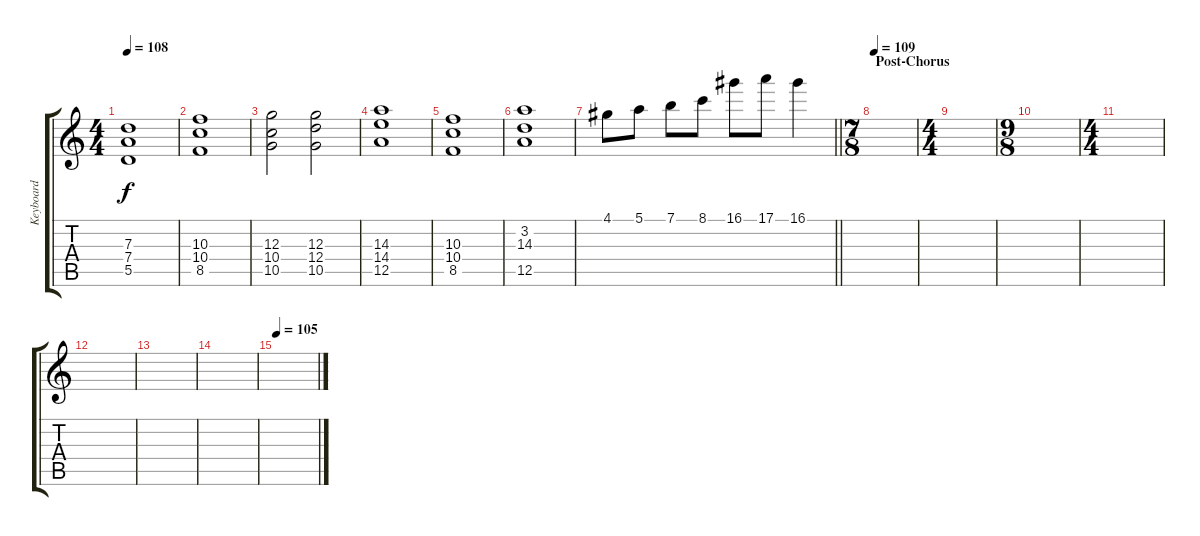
\track ("Keyboard" "Keyboard") {instrument distortionguitar}
\staff {score tabs}
\tuning (E4 B3 G3 D3 A2 D2) {hide}
\ts (4 4)
\tempo 108
\clef g2
\ks c
(7.3 7.4 5.5).1{dy f} |
(10.3 10.4 8.5).1 |
(12.3 10.4 10.5).2 (12.3 12.4 10.5).2 |
(14.3 14.4 12.5).1 |
(10.3 10.4 8.5).1 |
(3.2 14.3 12.5).1 |
\barLineRight lightlight
4.1.8 5.1.8 7.1.8 8.1.8 16.1.8 17.1.8 16.1.4 |
\ts (7 8)
\section ("" "Post-Chorus")
\tempo 109
|
\ts (4 4)
|
\ts (9 8)
|
\ts (4 4)
|
|
|
|
\tempo 105
